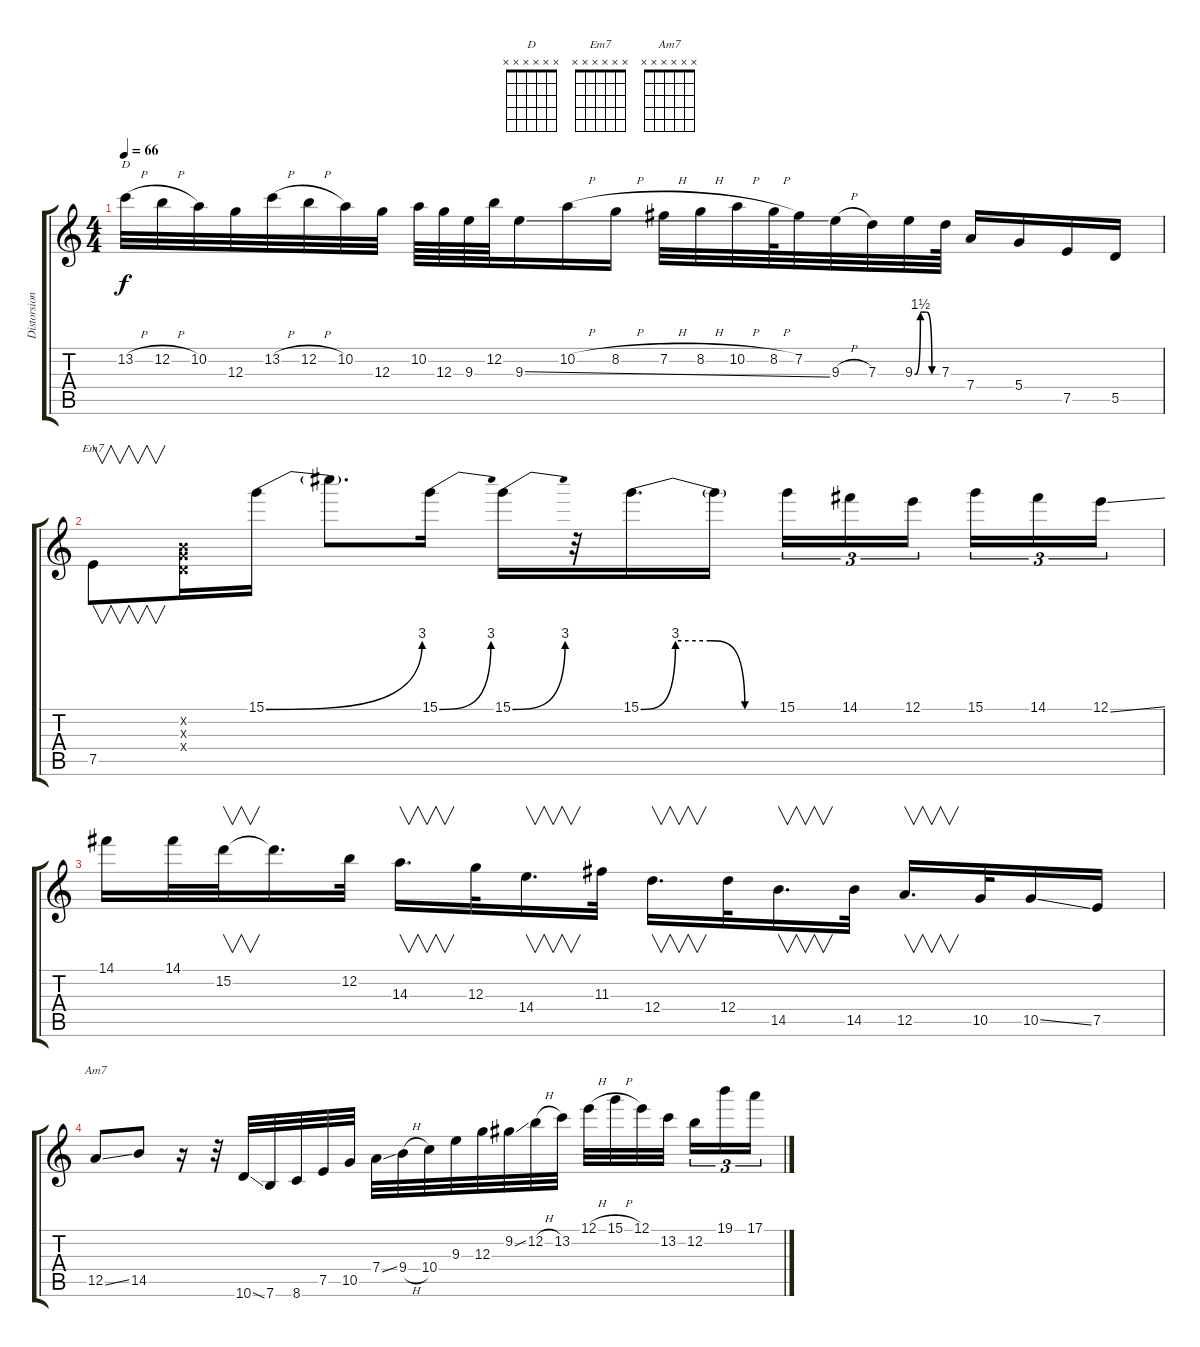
\track ("Distorsion" "Distorsion") {instrument distortionguitar}
\staff {score tabs}
\tuning (E4 B3 G3 D3 A2 E2) {hide}
\chord ("D" x x x x x x)
\chord ("Em7" x x x x x x)
\chord ("Am7" x x x x x x)
\ts (4 4)
\tempo 66
\clef g2
\ks c
13.2{h}.32{ch "D" dy f} 12.2{h}.32 10.2.32 12.3.32 13.2{h}.32 12.2{h}.32 10.2.32 12.3.32 10.2.64 12.3.64 9.3.64 12.2.64 9.3{ss}.16 10.2{h}.16 8.2{h}.16 7.2{h}.32 8.2{h}.32 10.2{h}.32 8.2{h}.64 7.2.32 9.3{h}.32 7.3.32 9.3{be (custom 0 0 15 6 30 6 45 0 60 0)}.32 7.3.64 7.4.16 5.4.16 7.5.16 5.5.16 |
7.5.8{v ch "Em7"} (0.2{x} 0.3{x} 0.4{x}).16 15.1{be (bend 0 0 60 12)}.16 15.1{t}.8{d} 15.1{be (bend 0 0 60 12)}.16 15.1{be (bend 0 0 60 12)}.16 r.32 15.1{be (custom 0 0 15 12 30 12 45 0 60 0)}.16{d} 15.1{t}.16 15.1.16{tu (3 2)} 14.1.16{tu (3 2)} 12.1.16{tu (3 2) beam splitsecondary} 15.1.16{tu (3 2)} 14.1.16{tu (3 2)} 12.1{ss}.16{tu (3 2)} |
14.1.16 14.1.32 15.2.32{v} 15.2{t}.16{d} 12.2.32 14.3.16{v d} 12.3.32 14.4.16{v d} 11.3.32 12.4.16{v d} 12.4.32 14.5.16{v d} 14.5.32 12.5.16{v d} 10.5.32 10.5{ss}.16 7.5.16 |
12.5{ss}.8{ch "Am7"} 14.5.8 r.16 r.32 10.6{ss}.32 7.6.32 8.6.32 7.5.32 10.5.32 7.4{ss}.32 9.4{h}.32 10.4.32 9.3.32 12.3.32 9.2{ss}.32 12.2{h}.32 13.2.32 12.1{h}.32 15.1{h}.32 12.1.32 13.2.32{beam splitsecondary} 12.2.16{tu (3 2)} 19.1.16{tu (3 2)} 17.1.16{tu (3 2)}
